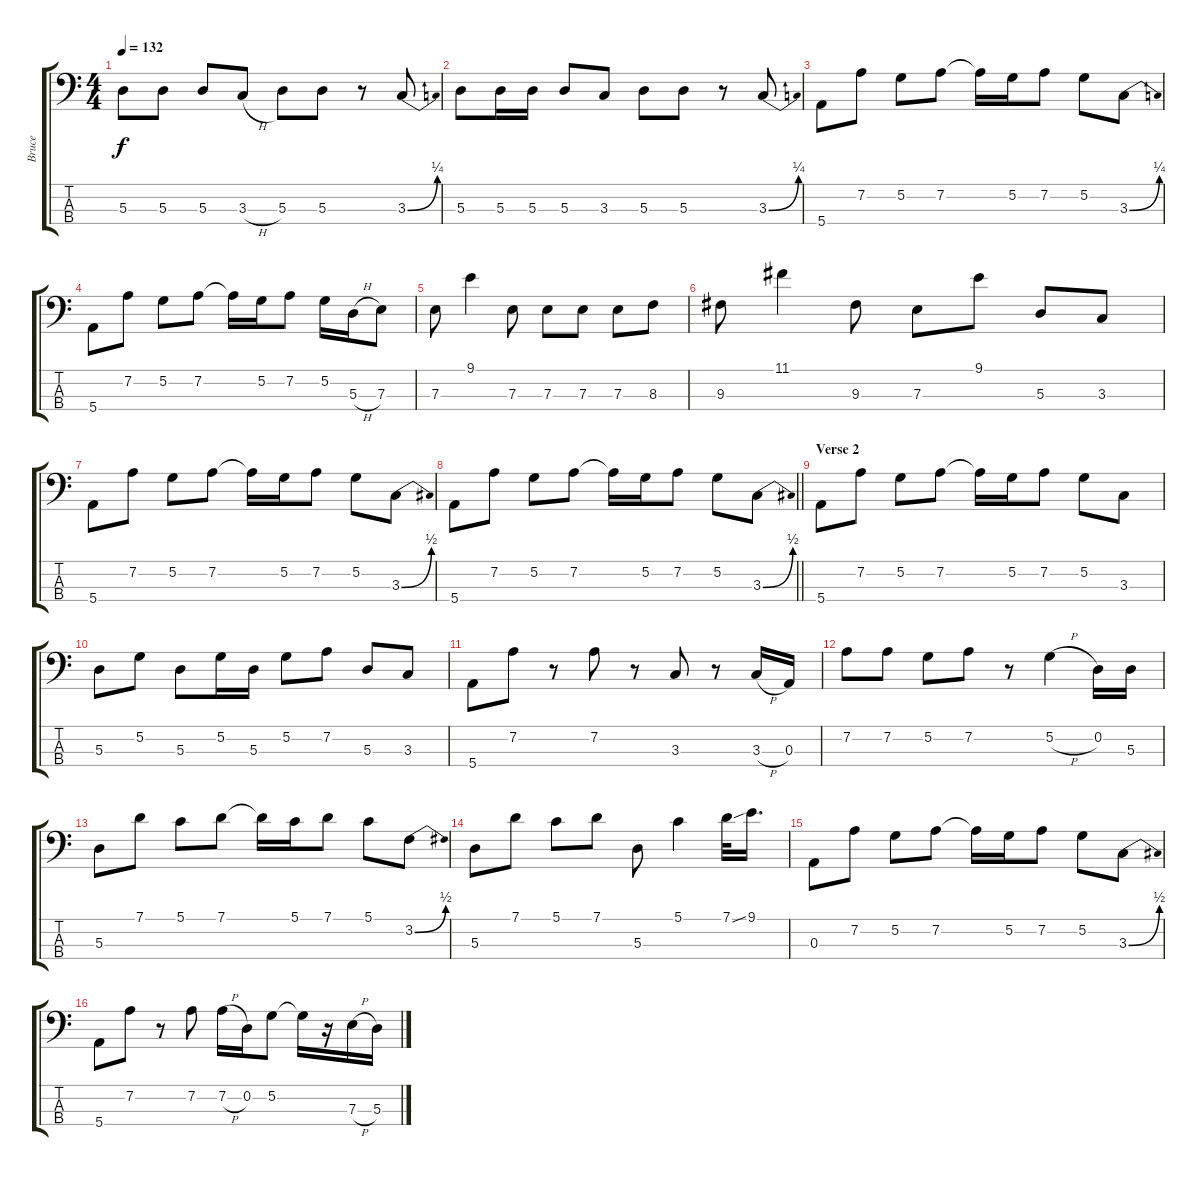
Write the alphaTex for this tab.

\track ("Bruce" "Bruce") {instrument electricbassfinger}
\staff {score tabs}
\tuning (G2 D2 A1 E1) {hide}
\ts (4 4)
\tempo 132
\clef f4
\ks c
5.3.8{dy f} 5.3.8 5.3.8 3.3{h}.8 5.3.8 5.3.8 r.8 3.3{be (bend 0 0 60 1)}.8 |
5.3.8 5.3.16 5.3.16 5.3.8 3.3.8 5.3.8 5.3.8 r.8 3.3{be (bend 0 0 60 1)}.8 |
5.4.8 7.2.8 5.2.8 7.2.8 7.2{t}.16 5.2.16 7.2.8 5.2.8 3.3{be (bend 0 0 60 1)}.8 |
5.4.8 7.2.8 5.2.8 7.2.8 7.2{t}.16 5.2.16 7.2.8 5.2.16 5.3{h}.16 7.3.8 |
7.3.8 9.1.4 7.3.8 7.3.8 7.3.8 7.3.8 8.3.8 |
9.3.8 11.1.4 9.3.8 7.3.8 9.1.8 5.3.8 3.3.8 |
5.4.8 7.2.8 5.2.8 7.2.8 7.2{t}.16 5.2.16 7.2.8 5.2.8 3.3{be (bend 0 0 60 2)}.8 |
\barLineRight lightlight
5.4.8 7.2.8 5.2.8 7.2.8 7.2{t}.16 5.2.16 7.2.8 5.2.8 3.3{be (bend 0 0 60 2)}.8 |
\section ("" "Verse 2")
5.4.8 7.2.8 5.2.8 7.2.8 7.2{t}.16 5.2.16 7.2.8 5.2.8 3.3.8 |
5.3.8 5.2.8 5.3.8 5.2.16 5.3.16 5.2.8 7.2.8 5.3.8 3.3.8 |
5.4.8 7.2.8 r.8 7.2.8 r.8 3.3.8 r.8 3.3{h}.16 0.3.16 |
7.2.8 7.2.8 5.2.8 7.2.8 r.8 5.2{h}.4 0.2.16 5.3.16 |
5.3.8 7.1.8 5.1.8 7.1.8 7.1{t}.16 5.1.16 7.1.8 5.1.8 3.2{be (bend 0 0 60 2)}.8 |
5.3.8 7.1.8 5.1.8 7.1.8 5.3.8 5.1.4 7.1{ss}.32 9.1.16{d} |
0.3.8 7.2.8 5.2.8 7.2.8 7.2{t}.16 5.2.16 7.2.8 5.2.8 3.3{be (bend 0 0 60 2)}.8 |
5.4.8 7.2.8 r.8 7.2.8 7.2{h}.16 0.2.16 5.2.8 5.2{t}.16 r.16 7.3{h}.16 5.3.16
